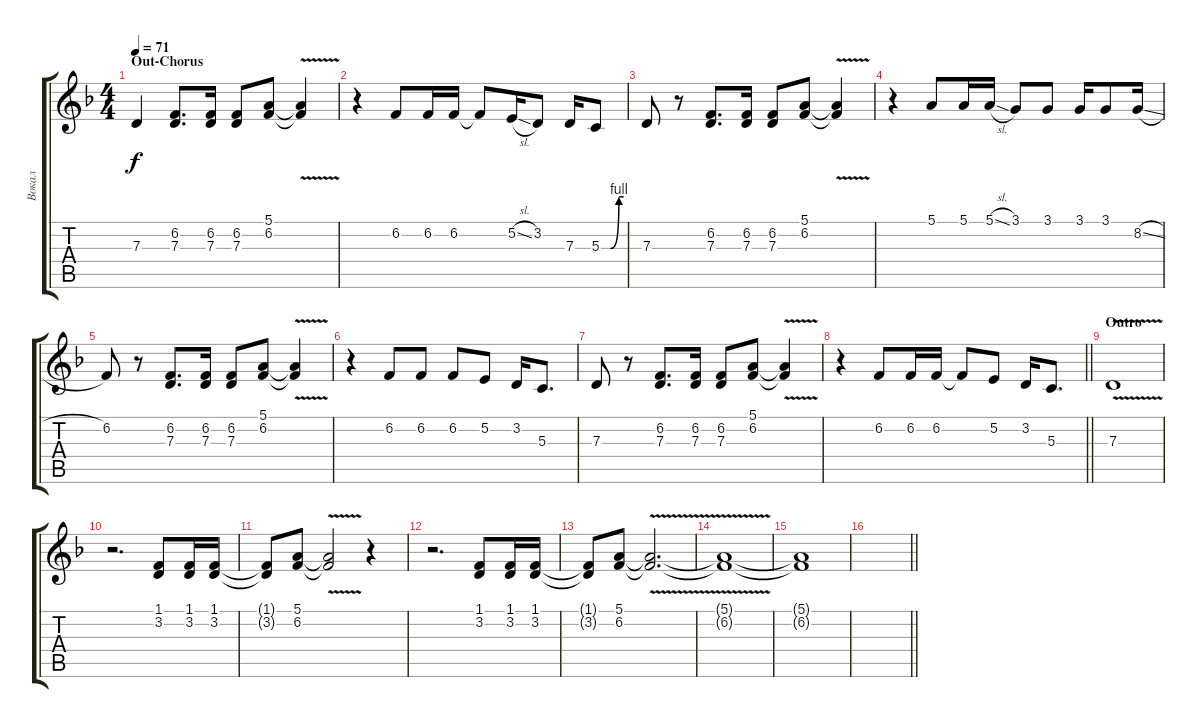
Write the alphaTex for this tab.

\track ("Вокал" "Вокал") {instrument trumpet}
\staff {score tabs}
\tuning (E4 B3 G3 D3 A2 E2) {hide}
\ts (4 4)
\section ("" "Out-Chorus")
\tempo 71
\clef g2
\ks dminor
7.3.4{dy f} (6.2 7.3).8{d} (6.2 7.3).16 (6.2 7.3).8 (5.1 6.2).8 (5.1{v t} 6.2{t}).4 |
r.4 6.2.8 6.2.16 6.2.16 6.2{t}.8 5.2{sl}.16 3.2.8 7.3.16 5.3{be (custom 0 0 24 0 47 4 60 4)}.8 |
7.3.8 r.8 (6.2 7.3).8{d} (6.2 7.3).16 (6.2 7.3).8 (5.1 6.2).8 (5.1{v t} 6.2{t}).4 |
r.4 5.1.8 5.1.16 5.1{sl}.16 3.1.8 3.1.8 3.1.16 3.1.8 8.2{sl}.16 |
6.2.8 r.8 (6.2 7.3).8{d} (6.2 7.3).16 (6.2 7.3).8 (5.1 6.2).8 (5.1{v t} 6.2{t}).4 |
r.4 6.2.8 6.2.8 6.2.8 5.2.8 3.2.16 5.3.8{d} |
7.3.8 r.8 (6.2 7.3).8{d} (6.2 7.3).16 (6.2 7.3).8 (5.1 6.2).8 (5.1{v t} 6.2{t}).4 |
\barLineRight lightlight
r.4 6.2.8 6.2.16 6.2.16 6.2{t}.8 5.2.8 3.2.16 5.3.8{d} |
\section ("" "Outro")
7.3{v}.1 |
r.2{d} (1.1 3.2).8 (1.1 3.2).16 (1.1 3.2).16 |
(1.1{t} 3.2{t}).8 (5.1 6.2).8 (5.1{v t} 6.2{t}).2 r.4 |
r.2{d} (1.1 3.2).8 (1.1 3.2).16 (1.1 3.2).16 |
(1.1{t} 3.2{t}).8 (5.1 6.2).8 (5.1{v t} 6.2{v t}).2{d} |
(5.1{t} 6.2{t}).1 |
(5.1{t} 6.2{t}).1 |
\barLineRight lightlight
